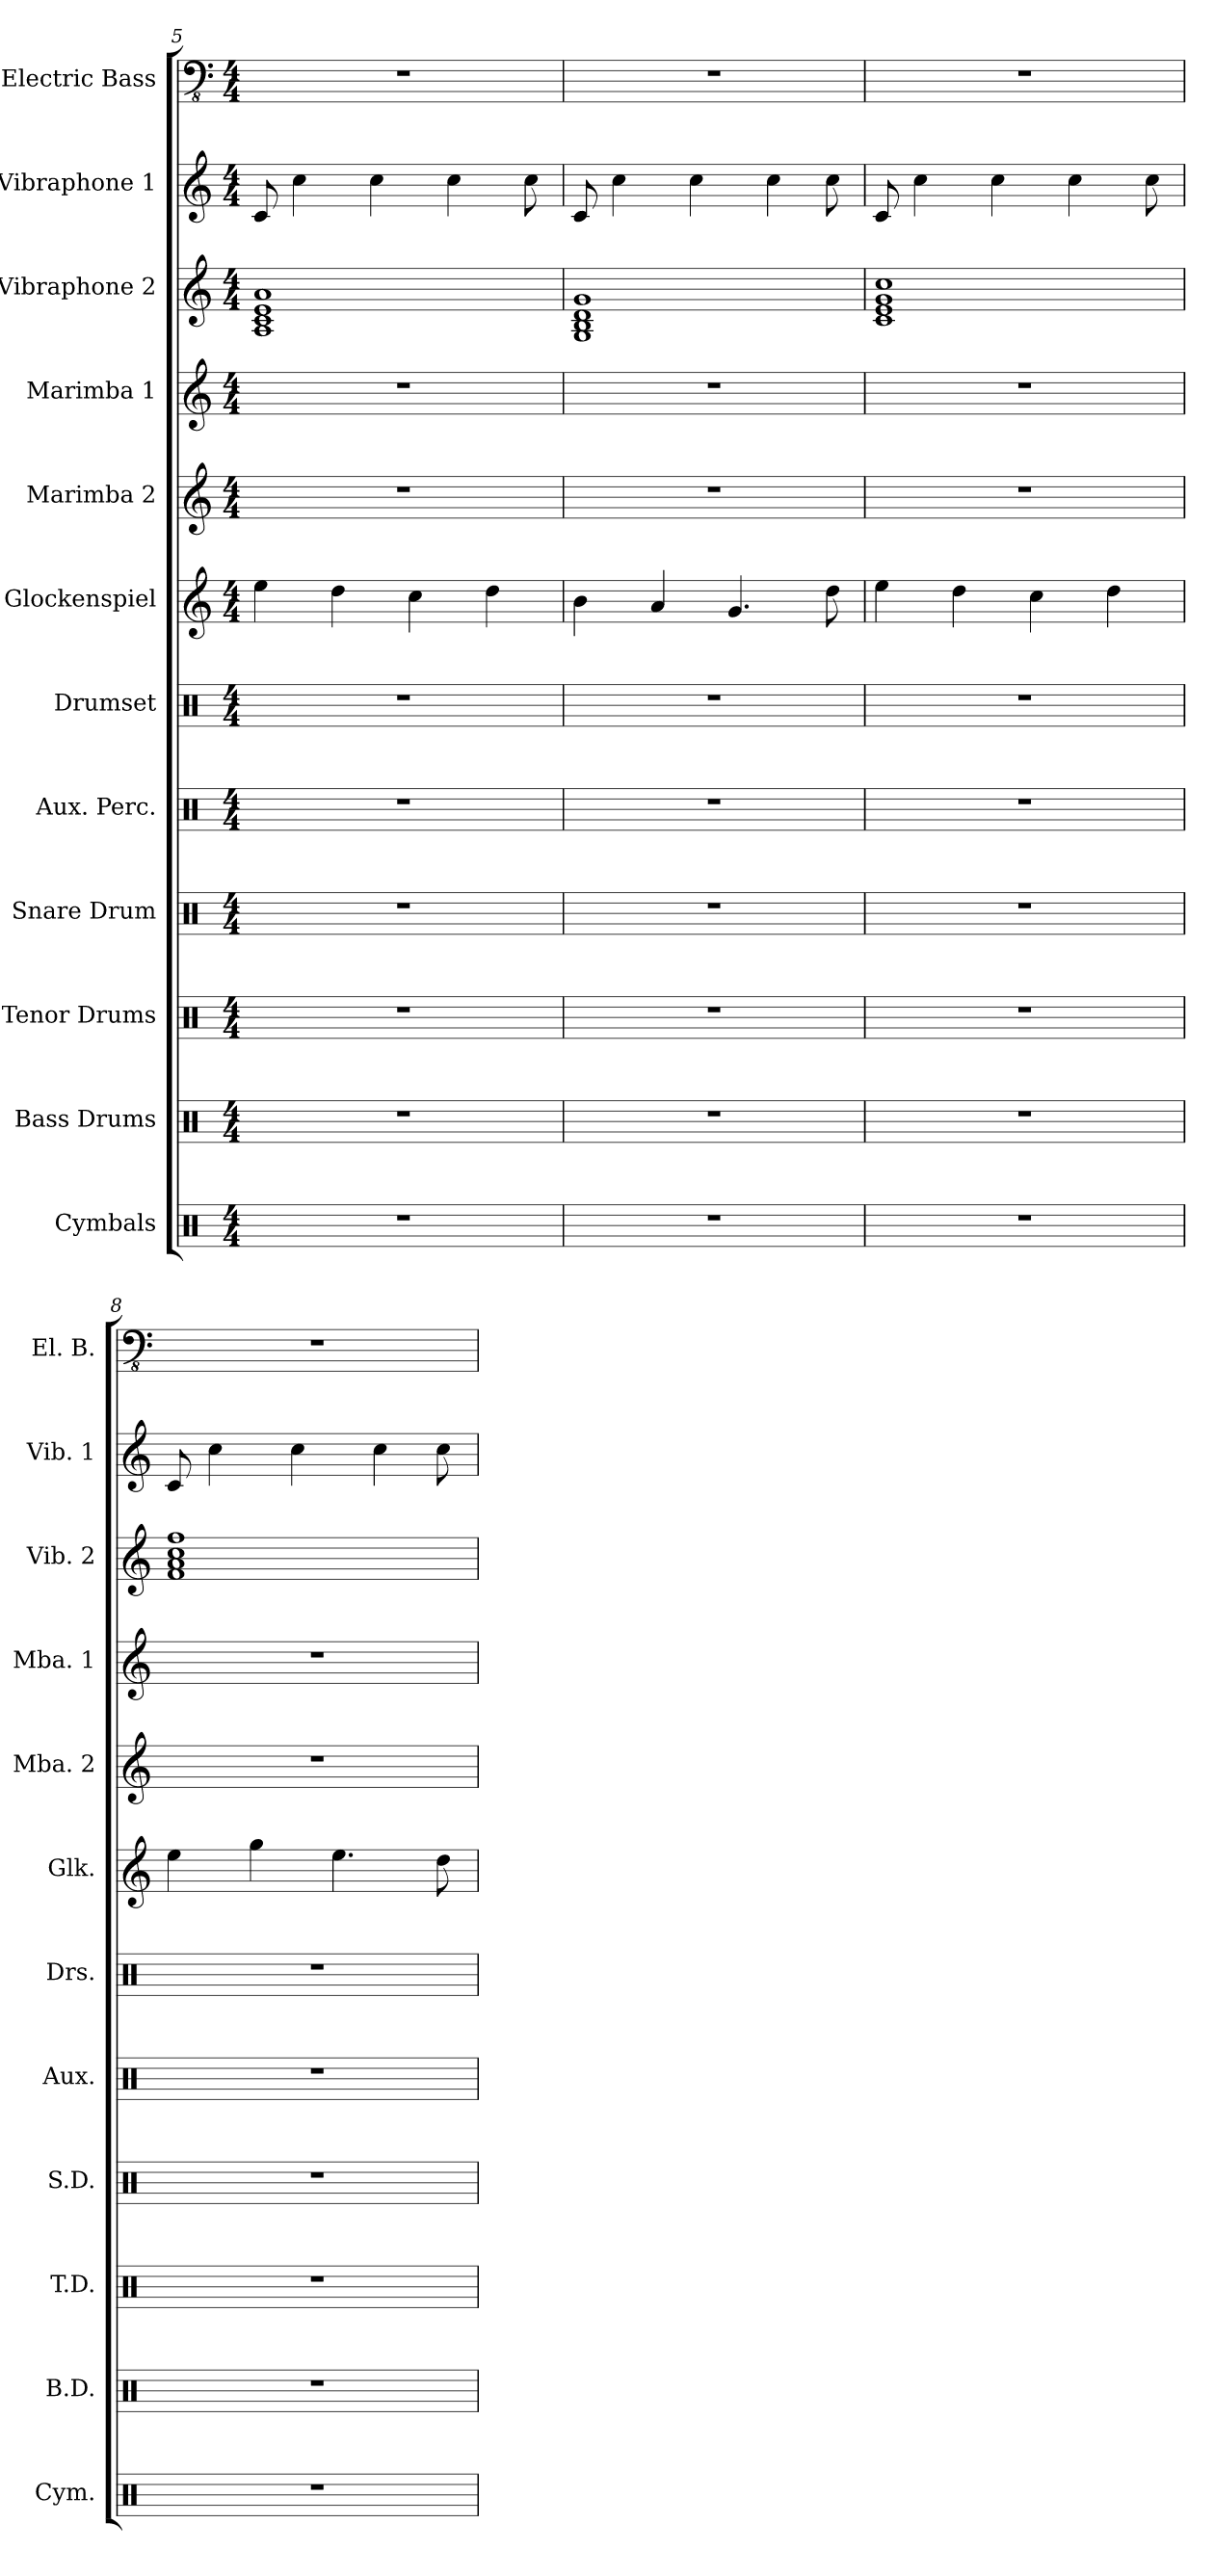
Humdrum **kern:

**kern	**kern	**kern	**kern	**kern	**kern	**kern	**kern	**kern	**kern	**kern	**kern
*part12	*part11	*part10	*part9	*part8	*part7	*part6	*part5	*part4	*part3	*part2	*part1
*staff12	*staff11	*staff10	*staff9	*staff8	*staff7	*staff6	*staff5	*staff4	*staff3	*staff2	*staff1
*I"Cymbals	*I"Bass Drums	*I"Tenor Drums	*I"Snare Drum	*I"Aux. Perc.	*I"Drumset	*I"Glockenspiel	*I"Marimba 2	*I"Marimba 1	*I"Vibraphone 2	*I"Vibraphone 1	*I"Electric Bass
*I'Cym.	*I'B.D.	*I'T.D.	*I'S.D.	*I'Aux.	*I'Drs.	*I'Glk.	*I'Mba. 2	*I'Mba. 1	*I'Vib. 2	*I'Vib. 1	*I'El. B.
*clefX	*clefX	*clefX	*clefX	*clefX	*clefX	*clefG2	*clefG2	*clefG2	*clefG2	*clefG2	*clefFv4
*	*	*	*	*	*	*ITrd-14c-24	*	*	*	*	*
*k[]	*k[]	*k[]	*k[]	*k[]	*k[]	*k[]	*k[]	*k[]	*k[]	*k[]	*k[]
*M4/4	*M4/4	*M4/4	*M4/4	*M4/4	*M4/4	*M4/4	*M4/4	*M4/4	*M4/4	*M4/4	*M4/4
=5	=5	=5	=5	=5	=5	=5	=5	=5	=5	=5	=5
1r	1r	1r	1r	1r	1r	4eeee\	1r	1r	1A 1c 1e 1a	8c/	1r
.	.	.	.	.	.	.	.	.	.	4cc\	.
.	.	.	.	.	.	4dddd\	.	.	.	.	.
.	.	.	.	.	.	.	.	.	.	4cc\	.
.	.	.	.	.	.	4cccc\	.	.	.	.	.
.	.	.	.	.	.	.	.	.	.	4cc\	.
.	.	.	.	.	.	4dddd\	.	.	.	.	.
.	.	.	.	.	.	.	.	.	.	8cc\	.
=6	=6	=6	=6	=6	=6	=6	=6	=6	=6	=6	=6
1r	1r	1r	1r	1r	1r	4bbb\	1r	1r	1G 1B 1d 1g	8c/	1r
.	.	.	.	.	.	.	.	.	.	4cc\	.
.	.	.	.	.	.	4aaa/	.	.	.	.	.
.	.	.	.	.	.	.	.	.	.	4cc\	.
.	.	.	.	.	.	4.ggg/	.	.	.	.	.
.	.	.	.	.	.	.	.	.	.	4cc\	.
.	.	.	.	.	.	8dddd\	.	.	.	8cc\	.
=7	=7	=7	=7	=7	=7	=7	=7	=7	=7	=7	=7
1r	1r	1r	1r	1r	1r	4eeee\	1r	1r	1c 1e 1g 1cc	8c/	1r
.	.	.	.	.	.	.	.	.	.	4cc\	.
.	.	.	.	.	.	4dddd\	.	.	.	.	.
.	.	.	.	.	.	.	.	.	.	4cc\	.
.	.	.	.	.	.	4cccc\	.	.	.	.	.
.	.	.	.	.	.	.	.	.	.	4cc\	.
.	.	.	.	.	.	4dddd\	.	.	.	.	.
.	.	.	.	.	.	.	.	.	.	8cc\	.
=8	=8	=8	=8	=8	=8	=8	=8	=8	=8	=8	=8
1r	1r	1r	1r	1r	1r	4eeee\	1r	1r	1f 1a 1cc 1ff	8c/	1r
.	.	.	.	.	.	.	.	.	.	4cc\	.
.	.	.	.	.	.	4gggg\	.	.	.	.	.
.	.	.	.	.	.	.	.	.	.	4cc\	.
.	.	.	.	.	.	4.eeee\	.	.	.	.	.
.	.	.	.	.	.	.	.	.	.	4cc\	.
.	.	.	.	.	.	8dddd\	.	.	.	8cc\	.
=	=	=	=	=	=	=	=	=	=	=	=
*-	*-	*-	*-	*-	*-	*-	*-	*-	*-	*-	*-
